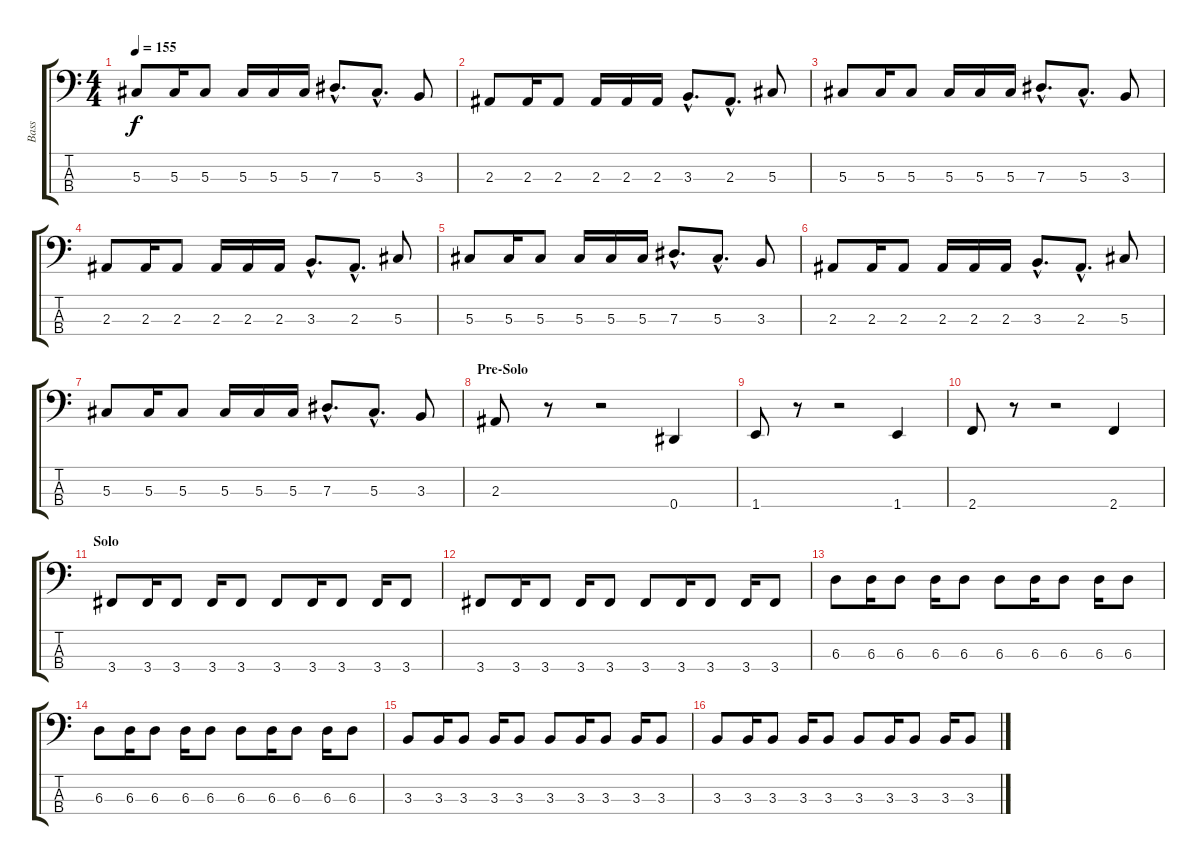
\track ("Bass" "Bass") {instrument electricbassfinger}
\staff {score tabs}
\tuning (Gb2 Db2 Ab1 Eb1) {hide}
\ts (4 4)
\tempo 155
\clef f4
\ks c
5.3.8{dy f} 5.3.16 5.3.8 5.3.16 5.3.16 5.3.16 7.3{hac}.8{d} 5.3{hac}.8{d} 3.3.8 |
2.3.8 2.3.16 2.3.8 2.3.16 2.3.16 2.3.16 3.3{hac}.8{d} 2.3{hac}.8{d} 5.3.8 |
5.3.8 5.3.16 5.3.8 5.3.16 5.3.16 5.3.16 7.3{hac}.8{d} 5.3{hac}.8{d} 3.3.8 |
2.3.8 2.3.16 2.3.8 2.3.16 2.3.16 2.3.16 3.3{hac}.8{d} 2.3{hac}.8{d} 5.3.8 |
5.3.8 5.3.16 5.3.8 5.3.16 5.3.16 5.3.16 7.3{hac}.8{d} 5.3{hac}.8{d} 3.3.8 |
2.3.8 2.3.16 2.3.8 2.3.16 2.3.16 2.3.16 3.3{hac}.8{d} 2.3{hac}.8{d} 5.3.8 |
5.3.8 5.3.16 5.3.8 5.3.16 5.3.16 5.3.16 7.3{hac}.8{d} 5.3{hac}.8{d} 3.3.8 |
\section ("" "Pre-Solo")
2.3.8 r.8 r.2 0.4.4 |
1.4.8 r.8 r.2 1.4.4 |
2.4.8 r.8 r.2 2.4.4 |
\section ("" "Solo")
3.4.8 3.4.16 3.4.8 3.4.16 3.4.8 3.4.8 3.4.16 3.4.8 3.4.16 3.4.8 |
3.4.8 3.4.16 3.4.8 3.4.16 3.4.8 3.4.8 3.4.16 3.4.8 3.4.16 3.4.8 |
6.3.8 6.3.16 6.3.8 6.3.16 6.3.8 6.3.8 6.3.16 6.3.8 6.3.16 6.3.8 |
6.3.8 6.3.16 6.3.8 6.3.16 6.3.8 6.3.8 6.3.16 6.3.8 6.3.16 6.3.8 |
3.3.8 3.3.16 3.3.8 3.3.16 3.3.8 3.3.8 3.3.16 3.3.8 3.3.16 3.3.8 |
3.3.8 3.3.16 3.3.8 3.3.16 3.3.8 3.3.8 3.3.16 3.3.8 3.3.16 3.3.8
